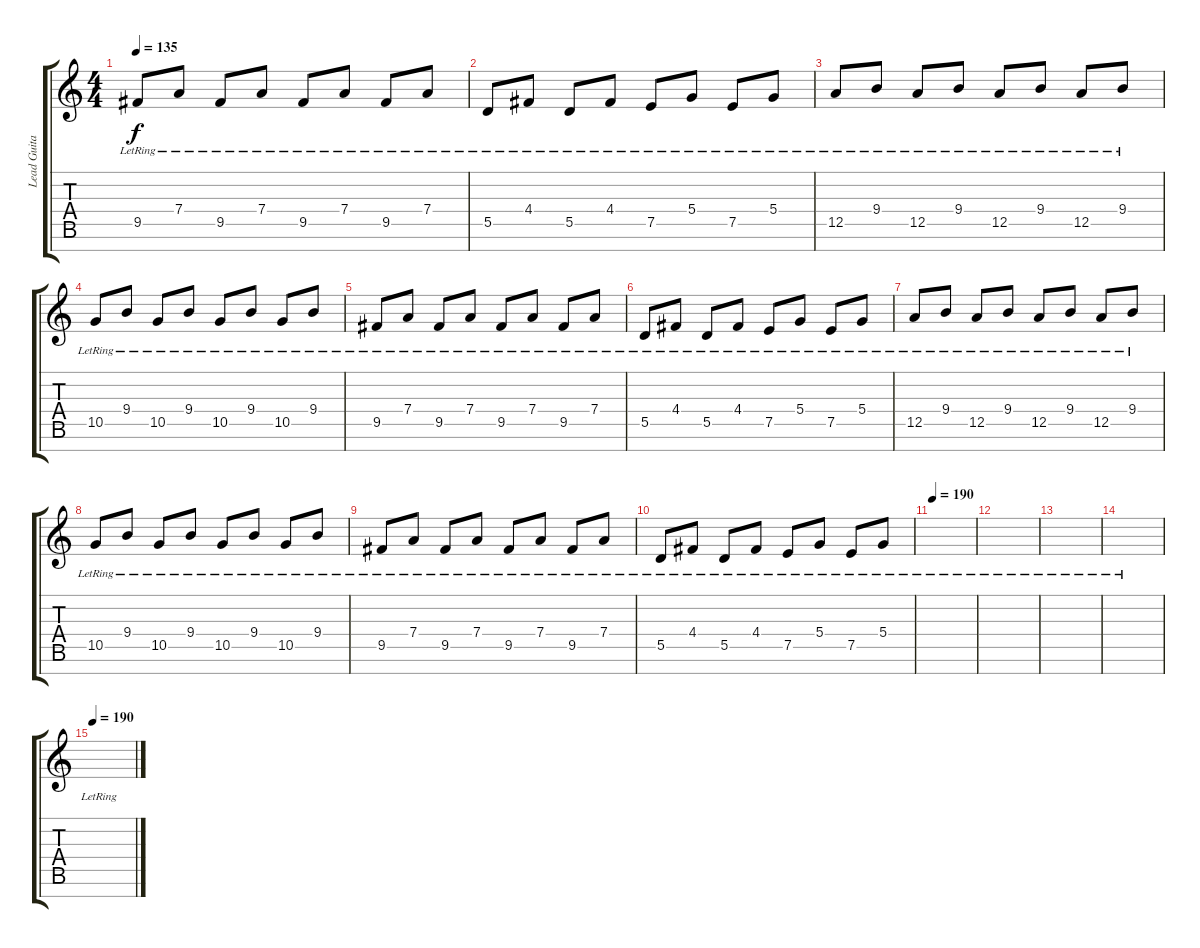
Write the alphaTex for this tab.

\track ("Lead Guitar" "Lead Guita") {instrument electricguitarjazz}
\staff {score tabs}
\tuning (E4 B3 G3 D3 A2 E2 B1) {hide}
\ts (4 4)
\tempo 135
\clef g2
\ks c
9.5{lr}.8{dy f} 7.4{lr}.8 9.5{lr}.8 7.4{lr}.8 9.5{lr}.8 7.4{lr}.8 9.5{lr}.8 7.4{lr}.8 |
5.5{lr}.8 4.4{lr}.8 5.5{lr}.8 4.4{lr}.8 7.5{lr}.8 5.4{lr}.8 7.5{lr}.8 5.4{lr}.8 |
12.5{lr}.8 9.4{lr}.8 12.5{lr}.8 9.4{lr}.8 12.5{lr}.8 9.4{lr}.8 12.5{lr}.8 9.4{lr}.8 |
10.5{lr}.8 9.4{lr}.8 10.5{lr}.8 9.4{lr}.8 10.5{lr}.8 9.4{lr}.8 10.5{lr}.8 9.4{lr}.8 |
9.5{lr}.8 7.4{lr}.8 9.5{lr}.8 7.4{lr}.8 9.5{lr}.8 7.4{lr}.8 9.5{lr}.8 7.4{lr}.8 |
5.5{lr}.8 4.4{lr}.8 5.5{lr}.8 4.4{lr}.8 7.5{lr}.8 5.4{lr}.8 7.5{lr}.8 5.4{lr}.8 |
12.5{lr}.8 9.4{lr}.8 12.5{lr}.8 9.4{lr}.8 12.5{lr}.8 9.4{lr}.8 12.5{lr}.8 9.4{lr}.8 |
10.5{lr}.8 9.4{lr}.8 10.5{lr}.8 9.4{lr}.8 10.5{lr}.8 9.4{lr}.8 10.5{lr}.8 9.4{lr}.8 |
9.5{lr}.8 7.4{lr}.8 9.5{lr}.8 7.4{lr}.8 9.5{lr}.8 7.4{lr}.8 9.5{lr}.8 7.4{lr}.8 |
5.5{lr}.8 4.4{lr}.8 5.5{lr}.8 4.4{lr}.8 7.5{lr}.8 5.4{lr}.8 7.5{lr}.8 5.4{lr}.8 |
\tempo 190
|
|
|
|
\tempo 190
